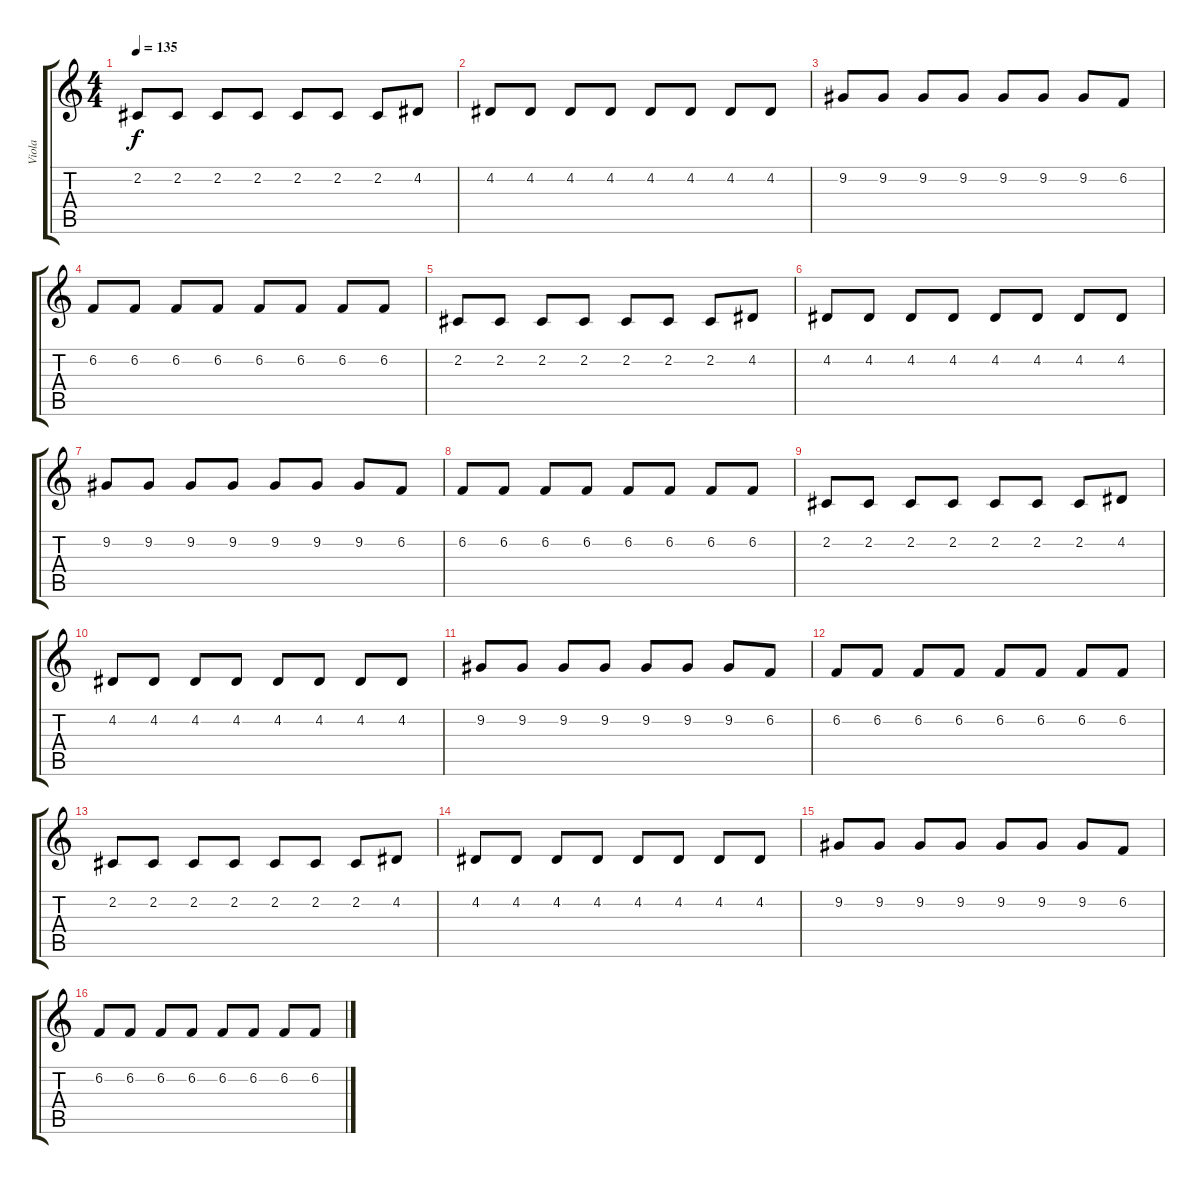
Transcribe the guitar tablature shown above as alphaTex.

\track ("Viola" "Viola") {instrument viola}
\staff {score tabs}
\tuning (E4 B3 G3 D3 A2 E2) {hide}
\ts (4 4)
\tempo 135
\clef g2
\ks c
2.2.8{dy f} 2.2.8 2.2.8 2.2.8 2.2.8 2.2.8 2.2.8 4.2.8 |
4.2.8 4.2.8 4.2.8 4.2.8 4.2.8 4.2.8 4.2.8 4.2.8 |
9.2.8 9.2.8 9.2.8 9.2.8 9.2.8 9.2.8 9.2.8 6.2.8 |
6.2.8 6.2.8 6.2.8 6.2.8 6.2.8 6.2.8 6.2.8 6.2.8 |
2.2.8 2.2.8 2.2.8 2.2.8 2.2.8 2.2.8 2.2.8 4.2.8 |
4.2.8 4.2.8 4.2.8 4.2.8 4.2.8 4.2.8 4.2.8 4.2.8 |
9.2.8 9.2.8 9.2.8 9.2.8 9.2.8 9.2.8 9.2.8 6.2.8 |
6.2.8 6.2.8 6.2.8 6.2.8 6.2.8 6.2.8 6.2.8 6.2.8 |
2.2.8 2.2.8 2.2.8 2.2.8 2.2.8 2.2.8 2.2.8 4.2.8 |
4.2.8 4.2.8 4.2.8 4.2.8 4.2.8 4.2.8 4.2.8 4.2.8 |
9.2.8 9.2.8 9.2.8 9.2.8 9.2.8 9.2.8 9.2.8 6.2.8 |
6.2.8 6.2.8 6.2.8 6.2.8 6.2.8 6.2.8 6.2.8 6.2.8 |
2.2.8 2.2.8 2.2.8 2.2.8 2.2.8 2.2.8 2.2.8 4.2.8 |
4.2.8 4.2.8 4.2.8 4.2.8 4.2.8 4.2.8 4.2.8 4.2.8 |
9.2.8 9.2.8 9.2.8 9.2.8 9.2.8 9.2.8 9.2.8 6.2.8 |
6.2.8 6.2.8 6.2.8 6.2.8 6.2.8 6.2.8 6.2.8 6.2.8
